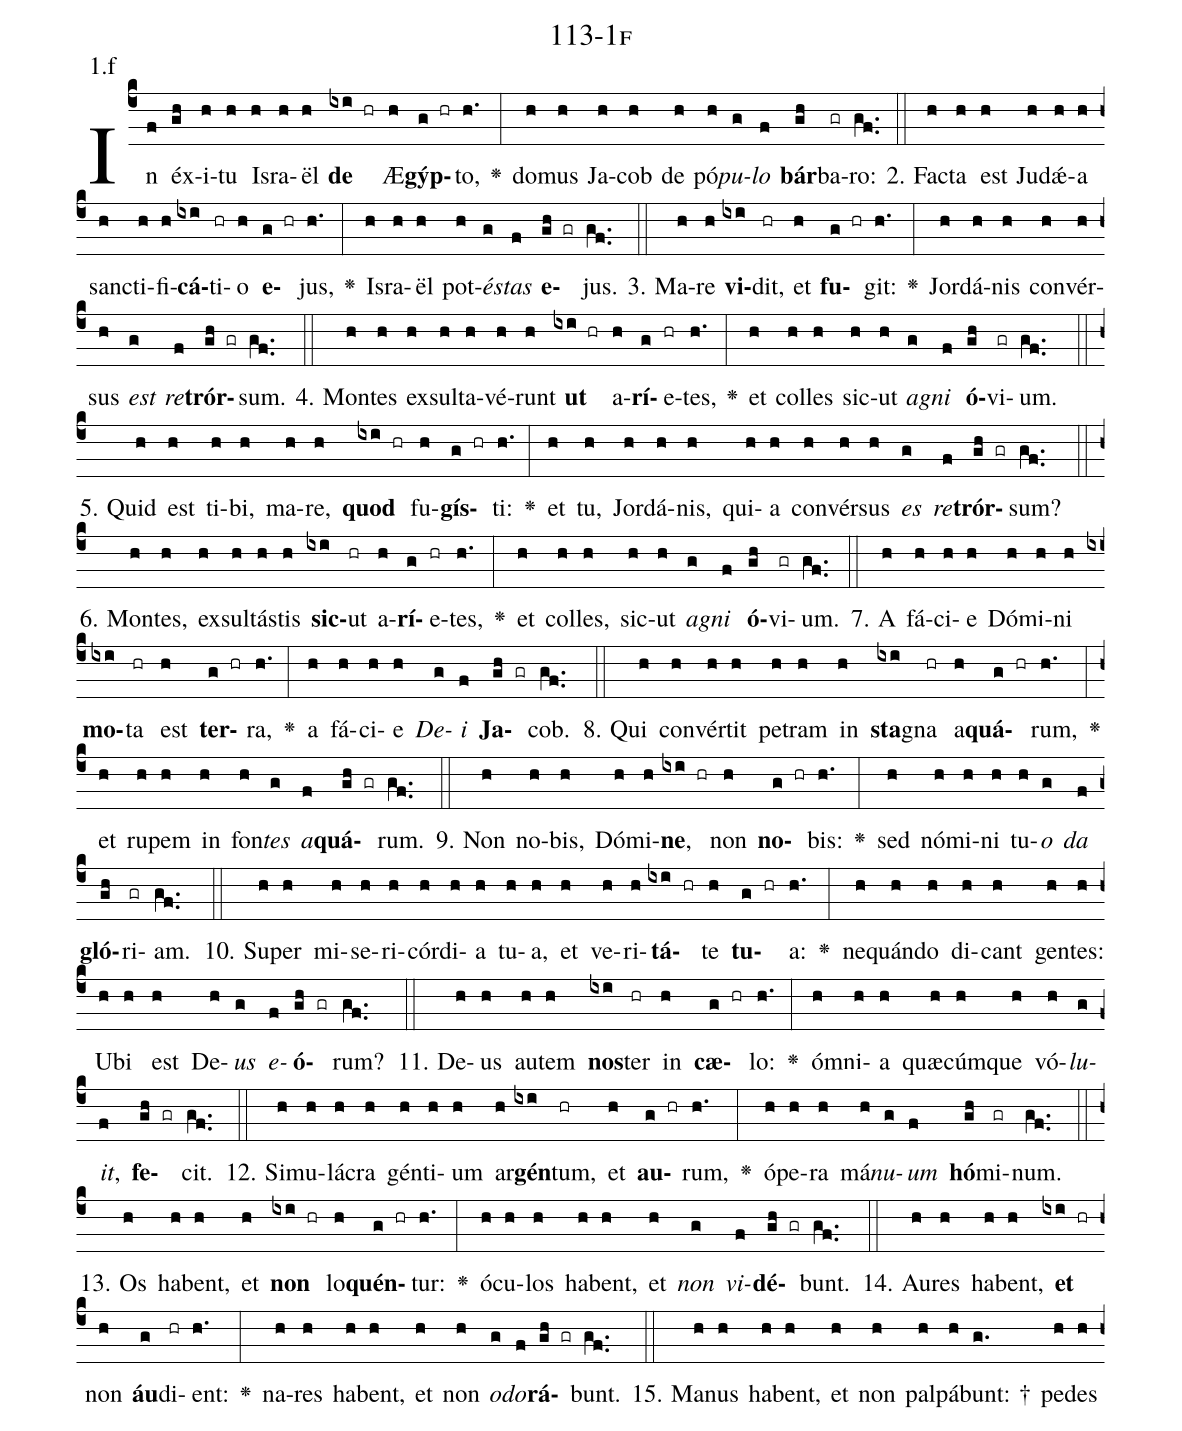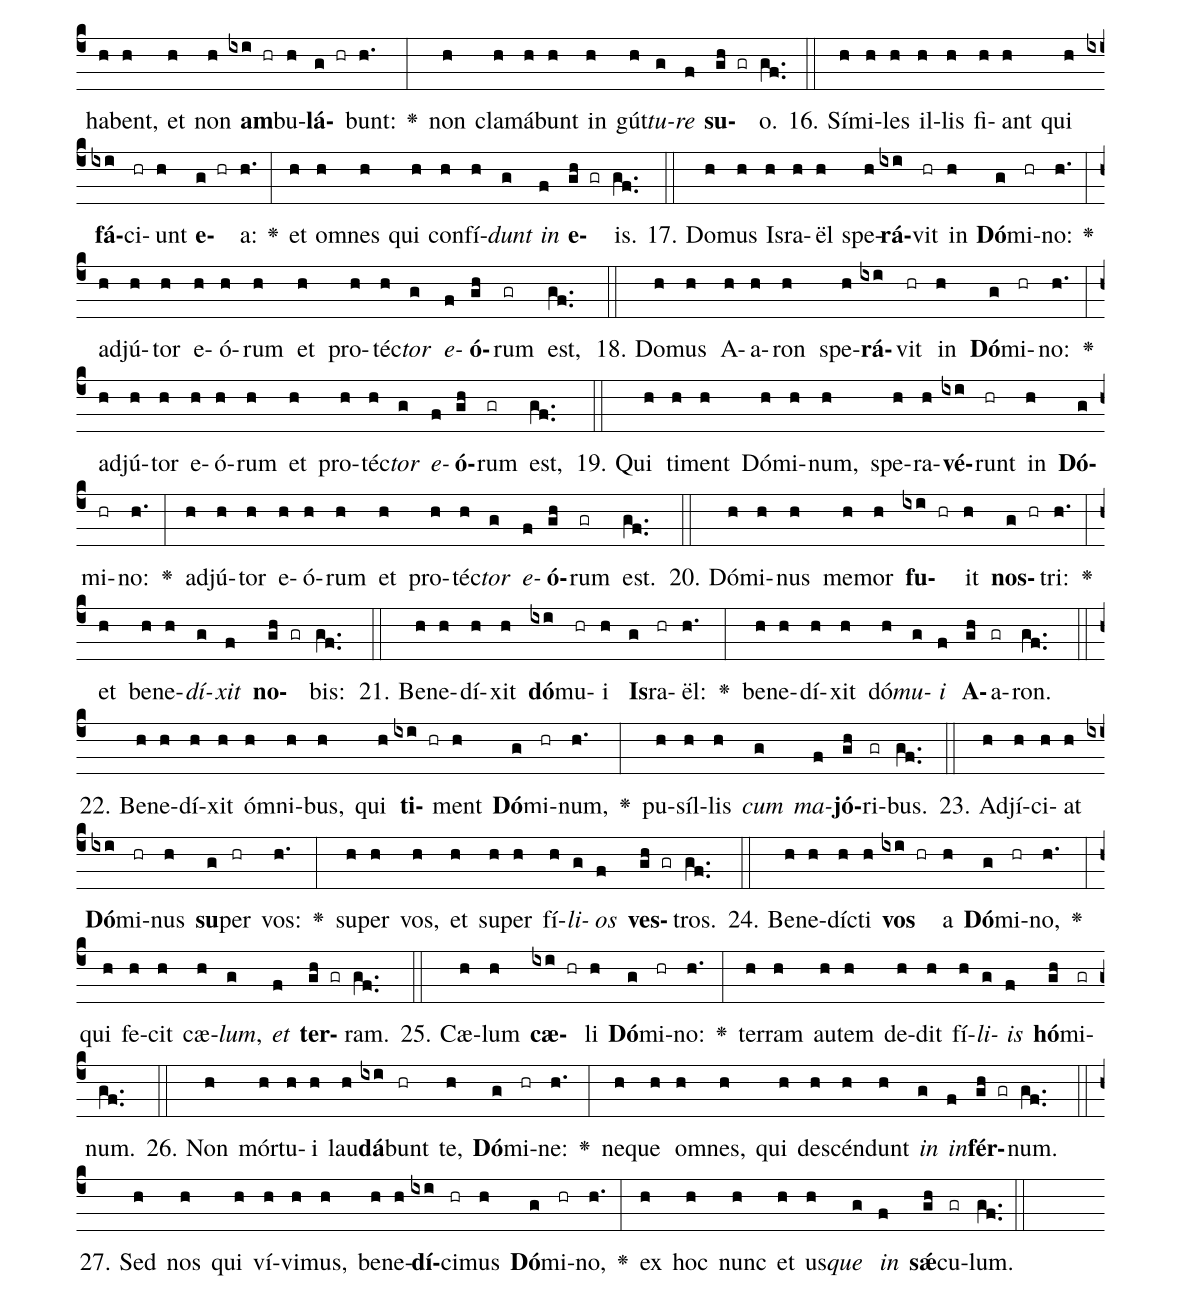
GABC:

name: 113-1f;
annotation: 1.f;
%%
(c4)In(f) éx(gh)i(h)tu(h) Is(h)ra(h)ël(h) <b>de</b>(ixi hr) Æ(h)<b>gýp</b>(g hr)to,(h.) <v>\greheightstar</v>(:) do(h)mus(h) Ja(h)cob(h) de(h) pó(h)<i>pu</i>(g)<i>lo</i>(f) <b>bár</b>(gh)ba(gr)ro:(gf..) (::)
2. Fac(h)ta(h) est(h) Ju(h)dǽ(h)a(h) sanc(h)ti(h)fi(h)<b>cá</b>(ixi)ti(hr)o(h) <b>e</b>(g hr)jus,(h.) <v>\greheightstar</v>(:) Is(h)ra(h)ël(h) pot(h)<i>és</i>(g)<i>tas</i>(f) <b>e</b>(gh gr)jus.(gf..) (::)
3. Ma(h)re(h) <b>vi</b>(ixi)dit,(hr) et(h) <b>fu</b>(g hr)git:(h.) <v>\greheightstar</v>(:) Jor(h)dá(h)nis(h) con(h)vér(h)sus(h) <i>est</i>(g) <i>re</i>(f)<b>trór</b>(gh gr)sum.(gf..) (::)
4. Mon(h)tes(h) ex(h)sul(h)ta(h)vé(h)runt(h) <b>ut</b>(ixi hr) a(h)<b>rí</b>(g)e(hr)tes,(h.) <v>\greheightstar</v>(:) et(h) col(h)les(h) sic(h)ut(h) <i>a</i>(g)<i>gni</i>(f) <b>ó</b>(gh)vi(gr)um.(gf..) (::)
5. Quid(h) est(h) ti(h)bi,(h) ma(h)re,(h) <b>quod</b>(ixi hr) fu(h)<b>gís</b>(g hr)ti:(h.) <v>\greheightstar</v>(:) et(h) tu,(h) Jor(h)dá(h)nis,(h) qui(h)a(h) con(h)vér(h)sus(h) <i>es</i>(g) <i>re</i>(f)<b>trór</b>(gh gr)sum?(gf..) (::)
6. Mon(h)tes,(h) ex(h)sul(h)tás(h)tis(h) <b>sic</b>(ixi)ut(hr) a(h)<b>rí</b>(g)e(hr)tes,(h.) <v>\greheightstar</v>(:) et(h) col(h)les,(h) sic(h)ut(h) <i>a</i>(g)<i>gni</i>(f) <b>ó</b>(gh)vi(gr)um.(gf..) (::)
7. A(h) fá(h)ci(h)e(h) Dó(h)mi(h)ni(h) <b>mo</b>(ixi)ta(hr) est(h) <b>ter</b>(g hr)ra,(h.) <v>\greheightstar</v>(:) a(h) fá(h)ci(h)e(h) <i>De</i>(g)<i>i</i>(f) <b>Ja</b>(gh gr)cob.(gf..) (::)
8. Qui(h) con(h)vér(h)tit(h) pe(h)tram(h) in(h) <b>sta</b>(ixi)gna(hr) a(h)<b>quá</b>(g hr)rum,(h.) <v>\greheightstar</v>(:) et(h) ru(h)pem(h) in(h) fon(h)<i>tes</i>(g) <i>a</i>(f)<b>quá</b>(gh gr)rum.(gf..) (::)
9. Non(h) no(h)bis,(h) Dó(h)mi(h)<b>ne</b>,(ixi hr) non(h) <b>no</b>(g hr)bis:(h.) <v>\greheightstar</v>(:) sed(h) nó(h)mi(h)ni(h) tu(h)<i>o</i>(g) <i>da</i>(f) <b>gló</b>(gh)ri(gr)am.(gf..) (::)
10. Su(h)per(h) mi(h)se(h)ri(h)cór(h)di(h)a(h) tu(h)a,(h) et(h) ve(h)ri(h)<b>tá</b>(ixi hr)te(h) <b>tu</b>(g hr)a:(h.) <v>\greheightstar</v>(:) ne(h)quán(h)do(h) di(h)cant(h) gen(h)tes:(h) U(h)bi(h) est(h) De(h)<i>us</i>(g) <i>e</i>(f)<b>ó</b>(gh gr)rum?(gf..) (::)
11. De(h)us(h) au(h)tem(h) <b>nos</b>(ixi)ter(hr) in(h) <b>cæ</b>(g hr)lo:(h.) <v>\greheightstar</v>(:) óm(h)ni(h)a(h) quæ(h)cúm(h)que(h) vó(h)<i>lu</i>(g)<i>it</i>,(f) <b>fe</b>(gh gr)cit.(gf..) (::)
12. Si(h)mu(h)lá(h)cra(h) gén(h)ti(h)um(h) ar(h)<b>gén</b>(ixi)tum,(hr) et(h) <b>au</b>(g hr)rum,(h.) <v>\greheightstar</v>(:) ó(h)pe(h)ra(h) má(h)<i>nu</i>(g)<i>um</i>(f) <b>hó</b>(gh)mi(gr)num.(gf..) (::)
13. Os(h) ha(h)bent,(h) et(h) <b>non</b>(ixi hr) lo(h)<b>quén</b>(g hr)tur:(h.) <v>\greheightstar</v>(:) ó(h)cu(h)los(h) ha(h)bent,(h) et(h) <i>non</i>(g) <i>vi</i>(f)<b>dé</b>(gh gr)bunt.(gf..) (::)
14. Au(h)res(h) ha(h)bent,(h) <b>et</b>(ixi hr) non(h) <b>áu</b>(g)di(hr)ent:(h.) <v>\greheightstar</v>(:) na(h)res(h) ha(h)bent,(h) et(h) non(h) <i>o</i>(g)<i>do</i>(f)<b>rá</b>(gh gr)bunt.(gf..) (::)
15. Ma(h)nus(h) ha(h)bent,(h) et(h) non(h) pal(h)pá(h)bunt: †(g.) pe(h)des(h) ha(h)bent,(h) et(h) non(h) <b>am</b>(ixi hr)bu(h)<b>lá</b>(g hr)bunt:(h.) <v>\greheightstar</v>(:) non(h) cla(h)má(h)bunt(h) in(h) gút(h)<i>tu</i>(g)<i>re</i>(f) <b>su</b>(gh gr)o.(gf..) (::)
16. Sí(h)mi(h)les(h) il(h)lis(h) fi(h)ant(h) qui(h) <b>fá</b>(ixi)ci(hr)unt(h) <b>e</b>(g hr)a:(h.) <v>\greheightstar</v>(:) et(h) om(h)nes(h) qui(h) con(h)fí(h)<i>dunt</i>(g) <i>in</i>(f) <b>e</b>(gh gr)is.(gf..) (::)
17. Do(h)mus(h) Is(h)ra(h)ël(h) spe(h)<b>rá</b>(ixi)vit(hr) in(h) <b>Dó</b>(g)mi(hr)no:(h.) <v>\greheightstar</v>(:) ad(h)jú(h)tor(h) e(h)ó(h)rum(h) et(h) pro(h)téc(h)<i>tor</i>(g) <i>e</i>(f)<b>ó</b>(gh)rum(gr) est,(gf..) (::)
18. Do(h)mus(h) A(h)a(h)ron(h) spe(h)<b>rá</b>(ixi)vit(hr) in(h) <b>Dó</b>(g)mi(hr)no:(h.) <v>\greheightstar</v>(:) ad(h)jú(h)tor(h) e(h)ó(h)rum(h) et(h) pro(h)téc(h)<i>tor</i>(g) <i>e</i>(f)<b>ó</b>(gh)rum(gr) est,(gf..) (::)
19. Qui(h) ti(h)ment(h) Dó(h)mi(h)num,(h) spe(h)ra(h)<b>vé</b>(ixi)runt(hr) in(h) <b>Dó</b>(g)mi(hr)no:(h.) <v>\greheightstar</v>(:) ad(h)jú(h)tor(h) e(h)ó(h)rum(h) et(h) pro(h)téc(h)<i>tor</i>(g) <i>e</i>(f)<b>ó</b>(gh)rum(gr) est.(gf..) (::)
20. Dó(h)mi(h)nus(h) me(h)mor(h) <b>fu</b>(ixi hr)it(h) <b>nos</b>(g hr)tri:(h.) <v>\greheightstar</v>(:) et(h) be(h)ne(h)<i>dí</i>(g)<i>xit</i>(f) <b>no</b>(gh gr)bis:(gf..) (::)
21. Be(h)ne(h)dí(h)xit(h) <b>dó</b>(ixi)mu(hr)i(h) <b>Is</b>(g)ra(hr)ël:(h.) <v>\greheightstar</v>(:) be(h)ne(h)dí(h)xit(h) dó(h)<i>mu</i>(g)<i>i</i>(f) <b>A</b>(gh)a(gr)ron.(gf..) (::)
22. Be(h)ne(h)dí(h)xit(h) óm(h)ni(h)bus,(h) qui(h) <b>ti</b>(ixi hr)ment(h) <b>Dó</b>(g)mi(hr)num,(h.) <v>\greheightstar</v>(:) pu(h)síl(h)lis(h) <i>cum</i>(g) <i>ma</i>(f)<b>jó</b>(gh)ri(gr)bus.(gf..) (::)
23. Ad(h)jí(h)ci(h)at(h) <b>Dó</b>(ixi)mi(hr)nus(h) <b>su</b>(g)per(hr) vos:(h.) <v>\greheightstar</v>(:) su(h)per(h) vos,(h) et(h) su(h)per(h) fí(h)<i>li</i>(g)<i>os</i>(f) <b>ves</b>(gh gr)tros.(gf..) (::)
24. Be(h)ne(h)díc(h)ti(h) <b>vos</b>(ixi hr) a(h) <b>Dó</b>(g)mi(hr)no,(h.) <v>\greheightstar</v>(:) qui(h) fe(h)cit(h) cæ(h)<i>lum</i>,(g) <i>et</i>(f) <b>ter</b>(gh gr)ram.(gf..) (::)
25. Cæ(h)lum(h) <b>cæ</b>(ixi hr)li(h) <b>Dó</b>(g)mi(hr)no:(h.) <v>\greheightstar</v>(:) ter(h)ram(h) au(h)tem(h) de(h)dit(h) fí(h)<i>li</i>(g)<i>is</i>(f) <b>hó</b>(gh)mi(gr)num.(gf..) (::)
26. Non(h) mór(h)tu(h)i(h) lau(h)<b>dá</b>(ixi)bunt(hr) te,(h) <b>Dó</b>(g)mi(hr)ne:(h.) <v>\greheightstar</v>(:) ne(h)que(h) om(h)nes,(h) qui(h) de(h)scén(h)dunt(h) <i>in</i>(g) <i>in</i>(f)<b>fér</b>(gh gr)num.(gf..) (::)
27. Sed(h) nos(h) qui(h) ví(h)vi(h)mus,(h) be(h)ne(h)<b>dí</b>(ixi)ci(hr)mus(h) <b>Dó</b>(g)mi(hr)no,(h.) <v>\greheightstar</v>(:) ex(h) hoc(h) nunc(h) et(h) us(h)<i>que</i>(g) <i>in</i>(f) <b>sǽ</b>(gh)cu(gr)lum.(gf..) (::)
